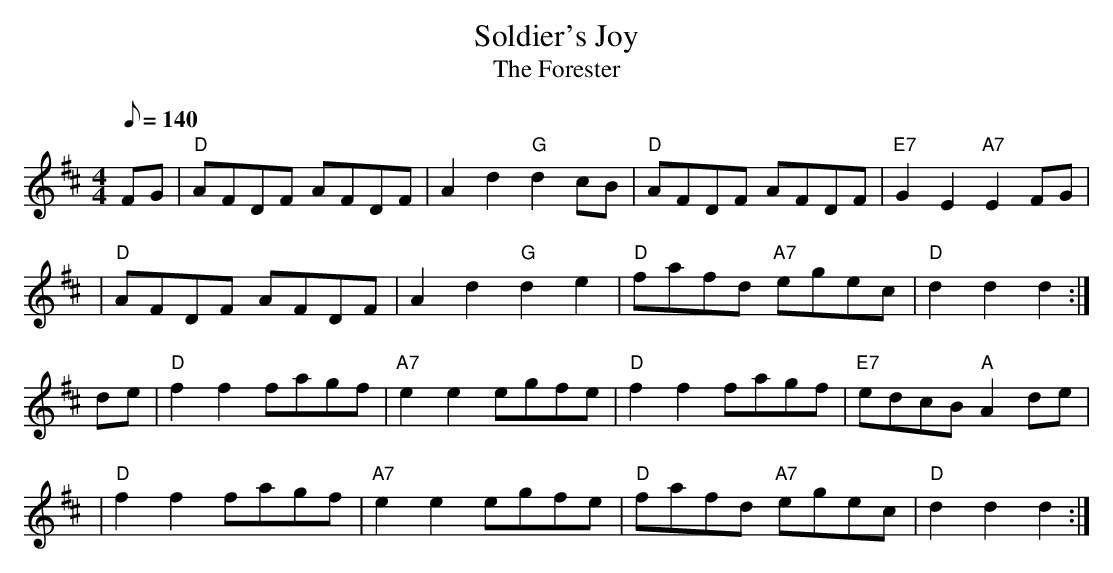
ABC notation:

X:1
T: Soldier's Joy
T: The Forester
M: 4/4
L: 1/8
Q: 140
K: Dmaj
FG | "D" AFDF AFDF|A2 d2 "G" d2 cB| "D" AFDF AFDF| "E7" G2E2 "A7" E2 FG|
| "D" AFDF AFDF|A2 d2 "G" d2 e2 | "D" fafd "A7" egec| "D" d2 d2 d2 :|
de | "D" f2 f2 fagf| "A7" e2 e2 egfe| "D" f2 f2 fagf | "E7" edcB "A" A2 de|
      | "D" f2 f2 fagf| "A7" e2 e2 egfe| "D" fafd "A7" egec| "D" d2 d2 d2 :|]
